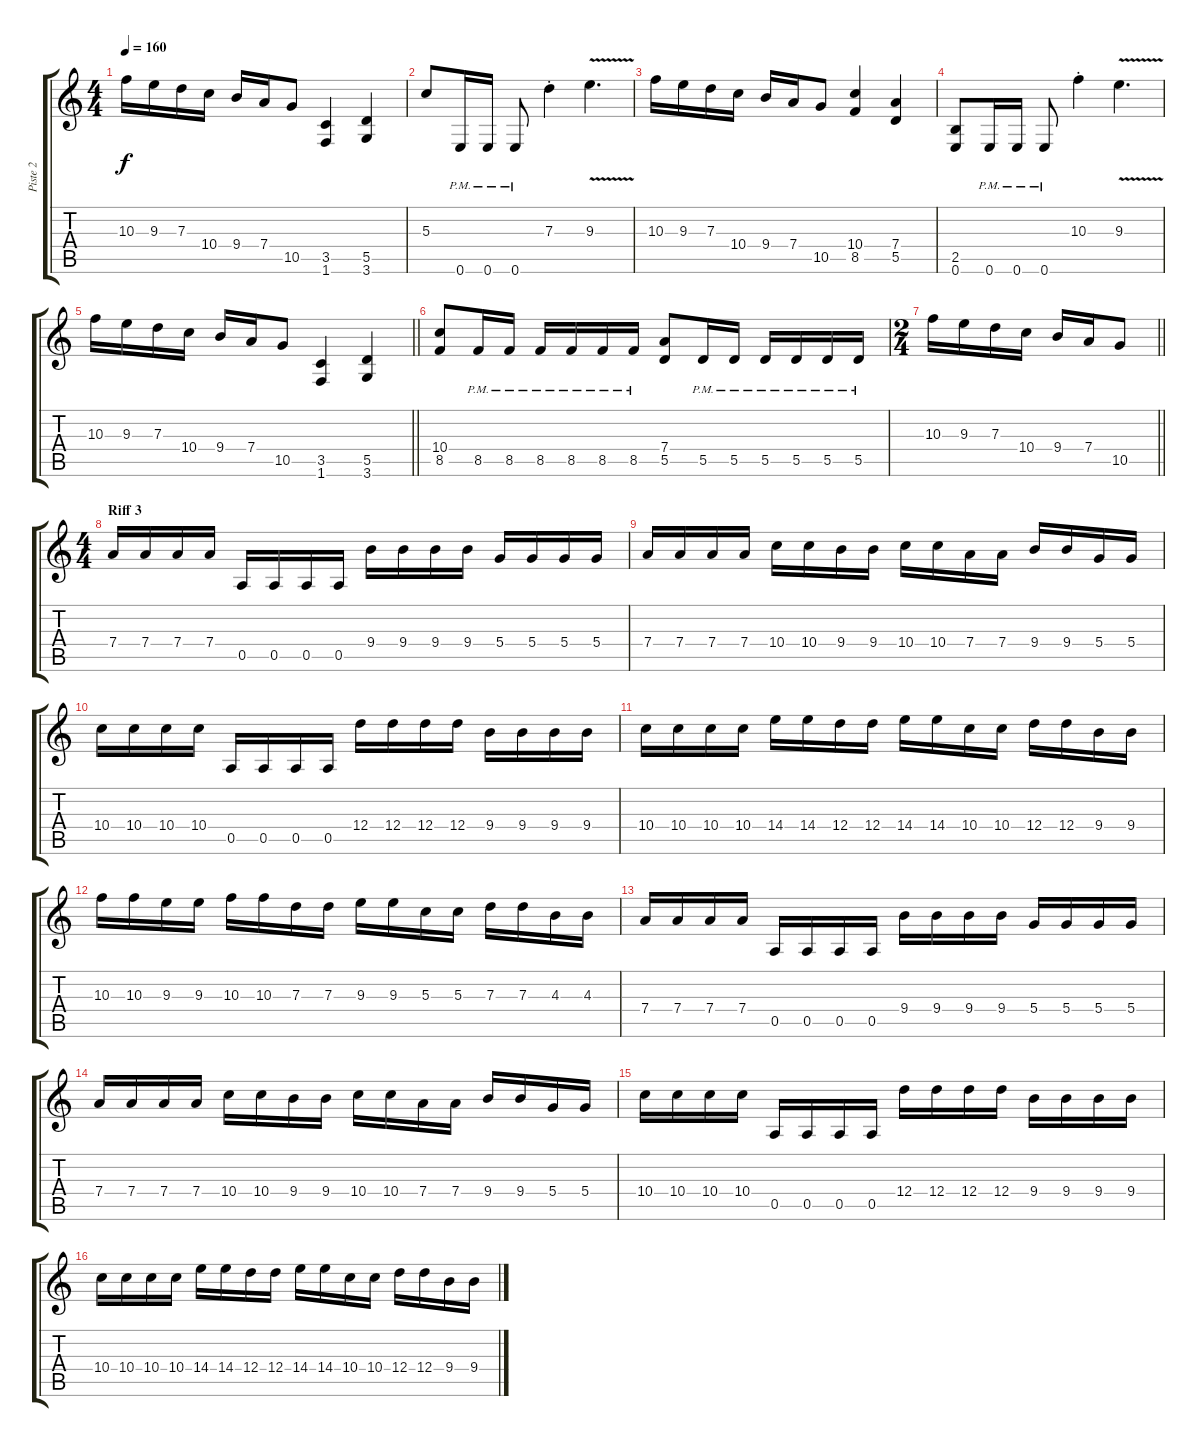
\track ("Piste 2" "Piste 2") {instrument distortionguitar}
\staff {score tabs}
\tuning (E4 B3 G3 D3 A2 E2) {hide}
\ts (4 4)
\tempo 160
\clef g2
\ks c
10.3.16{dy f} 9.3.16 7.3.16 10.4.16 9.4.16 7.4.16 10.5.8 (3.5 1.6).4 (5.5 3.6).4 |
5.3.8 0.6{pm}.16 0.6{pm}.16 0.6{pm}.8 7.3{st}.4 9.3{v}.4{d} |
10.3.16 9.3.16 7.3.16 10.4.16 9.4.16 7.4.16 10.5.8 (10.4 8.5).4 (7.4 5.5).4 |
(2.5 0.6).8 0.6{pm}.16 0.6{pm}.16 0.6{pm}.8 10.3{st}.4 9.3{v}.4{d} |
\barLineRight lightlight
10.3.16 9.3.16 7.3.16 10.4.16 9.4.16 7.4.16 10.5.8 (3.5 1.6).4 (5.5 3.6).4 |
(10.4 8.5).8 8.5{pm}.16 8.5{pm}.16 8.5{pm}.16 8.5{pm}.16 8.5{pm}.16 8.5{pm}.16 (7.4 5.5).8 5.5{pm}.16 5.5{pm}.16 5.5{pm}.16 5.5{pm}.16 5.5{pm}.16 5.5{pm}.16 |
\ts (2 4)
\barLineRight lightlight
10.3.16 9.3.16 7.3.16 10.4.16 9.4.16 7.4.16 10.5.8 |
\ts (4 4)
\section ("" "Riff 3")
7.4.16 7.4.16 7.4.16 7.4.16 0.5.16 0.5.16 0.5.16 0.5.16 9.4.16 9.4.16 9.4.16 9.4.16 5.4.16 5.4.16 5.4.16 5.4.16 |
7.4.16 7.4.16 7.4.16 7.4.16 10.4.16 10.4.16 9.4.16 9.4.16 10.4.16 10.4.16 7.4.16 7.4.16 9.4.16 9.4.16 5.4.16 5.4.16 |
10.4.16 10.4.16 10.4.16 10.4.16 0.5.16 0.5.16 0.5.16 0.5.16 12.4.16 12.4.16 12.4.16 12.4.16 9.4.16 9.4.16 9.4.16 9.4.16 |
10.4.16 10.4.16 10.4.16 10.4.16 14.4.16 14.4.16 12.4.16 12.4.16 14.4.16 14.4.16 10.4.16 10.4.16 12.4.16 12.4.16 9.4.16 9.4.16 |
10.3.16 10.3.16 9.3.16 9.3.16 10.3.16 10.3.16 7.3.16 7.3.16 9.3.16 9.3.16 5.3.16 5.3.16 7.3.16 7.3.16 4.3.16 4.3.16 |
7.4.16 7.4.16 7.4.16 7.4.16 0.5.16 0.5.16 0.5.16 0.5.16 9.4.16 9.4.16 9.4.16 9.4.16 5.4.16 5.4.16 5.4.16 5.4.16 |
7.4.16 7.4.16 7.4.16 7.4.16 10.4.16 10.4.16 9.4.16 9.4.16 10.4.16 10.4.16 7.4.16 7.4.16 9.4.16 9.4.16 5.4.16 5.4.16 |
10.4.16 10.4.16 10.4.16 10.4.16 0.5.16 0.5.16 0.5.16 0.5.16 12.4.16 12.4.16 12.4.16 12.4.16 9.4.16 9.4.16 9.4.16 9.4.16 |
10.4.16 10.4.16 10.4.16 10.4.16 14.4.16 14.4.16 12.4.16 12.4.16 14.4.16 14.4.16 10.4.16 10.4.16 12.4.16 12.4.16 9.4.16 9.4.16
